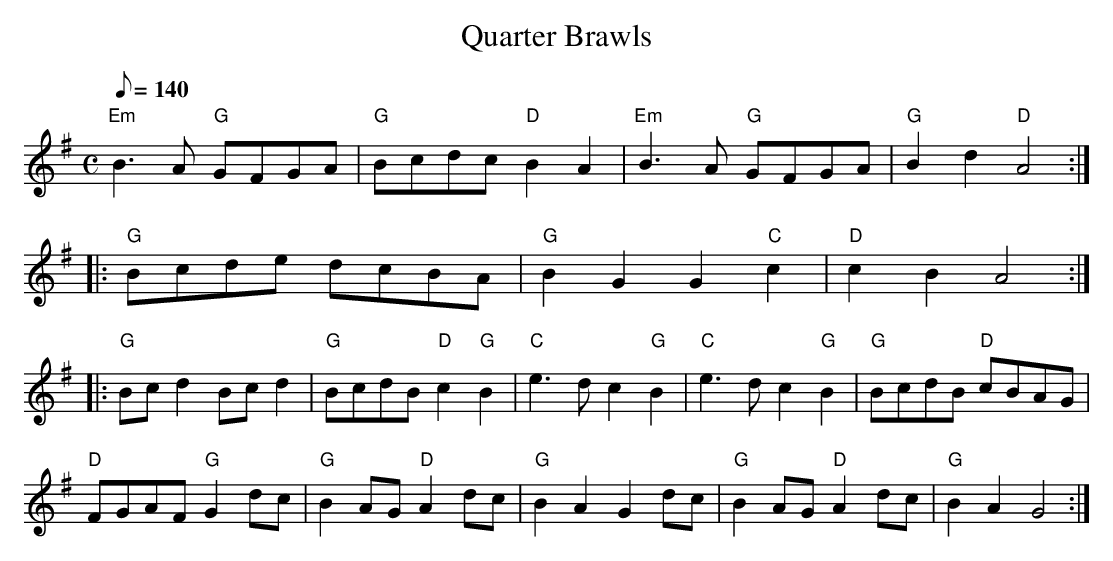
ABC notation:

X:1
T: Quarter Brawls
M: C
L: 1/8
Q: 140
K: Gmaj
"Em" B3 A "G" GFGA | "G" Bcdc "D" B2 A2 | "Em" B3 A "G" GFGA | "G" B2 d2 "D" A4 :|
|: "G" Bcde dcBA | "G" B2 G2 G2 "C" c2 | "D" c2 B2 A4 :|
|: "G" Bc d2 Bc d2 | "G" BcdB "D" c2 "G" B2 |\
   "C" e3 d c2 "G" B2 | "C" e3 d c2 "G" B2 | "G" BcdB "D" cBAG |
   "D" FGAF "G" G2 dc | "G" B2 AG "D" A2 dc | "G" B2 A2 G2 dc |\
   "G" B2 AG "D" A2 dc | "G" B2 A2 G4 :|
